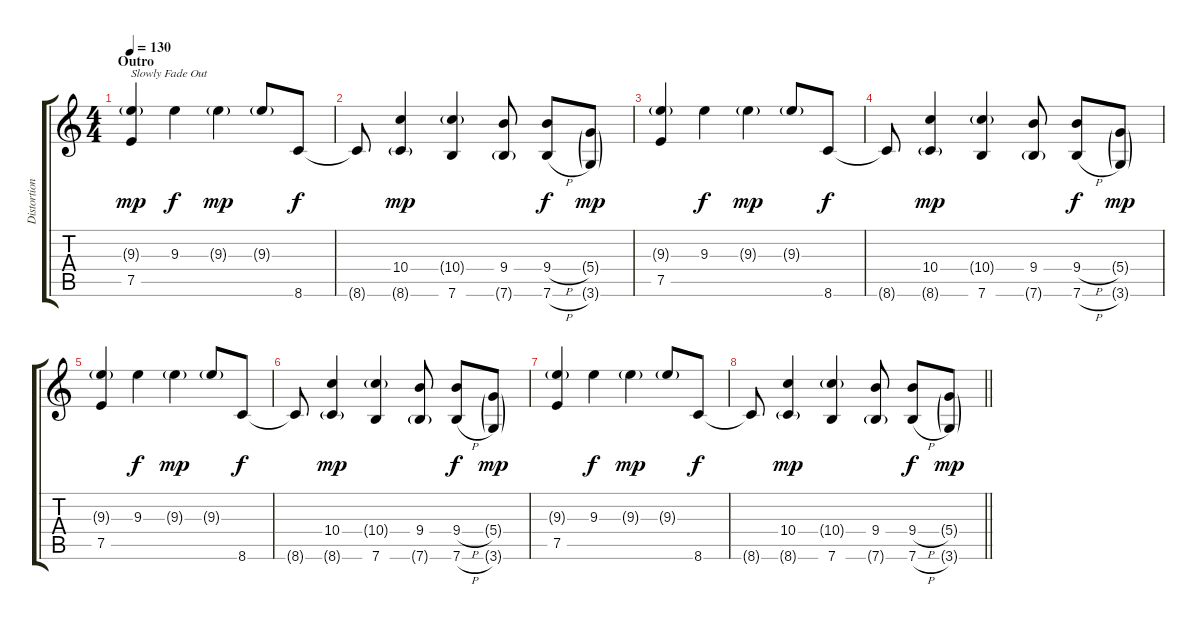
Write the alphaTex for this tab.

\track ("Distortion Guitar W/ Echo" "Distortion") {instrument distortionguitar}
\staff {score tabs}
\tuning (E4 B3 G3 D3 A2 E2) {hide}
\ts (4 4)
\section ("" "Outro")
\tempo 130
\clef g2
\ks c
(9.3{g} 7.5).4{txt "Slowly Fade Out" dy mp} 9.3.4{dy f} 9.3{g}.4{dy mp} 9.3{g}.8 8.6.8{dy f} |
8.6{t}.8 (10.4 8.6{g}).4{dy mp} (10.4{g} 7.6).4 (9.4 7.6{g}).8 (9.4{h} 7.6{h}).8{dy f} (5.4{g} 3.6{g}).8{dy mp} |
(9.3{g} 7.5).4 9.3.4{dy f} 9.3{g}.4{dy mp} 9.3{g}.8 8.6.8{dy f} |
8.6{t}.8 (10.4 8.6{g}).4{dy mp} (10.4{g} 7.6).4 (9.4 7.6{g}).8 (9.4{h} 7.6{h}).8{dy f} (5.4{g} 3.6{g}).8{dy mp} |
(9.3{g} 7.5).4 9.3.4{dy f} 9.3{g}.4{dy mp} 9.3{g}.8 8.6.8{dy f} |
8.6{t}.8 (10.4 8.6{g}).4{dy mp} (10.4{g} 7.6).4 (9.4 7.6{g}).8 (9.4{h} 7.6{h}).8{dy f} (5.4{g} 3.6{g}).8{dy mp} |
(9.3{g} 7.5).4 9.3.4{dy f} 9.3{g}.4{dy mp} 9.3{g}.8 8.6.8{dy f} |
\barLineRight lightlight
8.6{t}.8 (10.4 8.6{g}).4{dy mp} (10.4{g} 7.6).4 (9.4 7.6{g}).8 (9.4{h} 7.6{h}).8{dy f} (5.4{g} 3.6{g}).8{dy mp}
